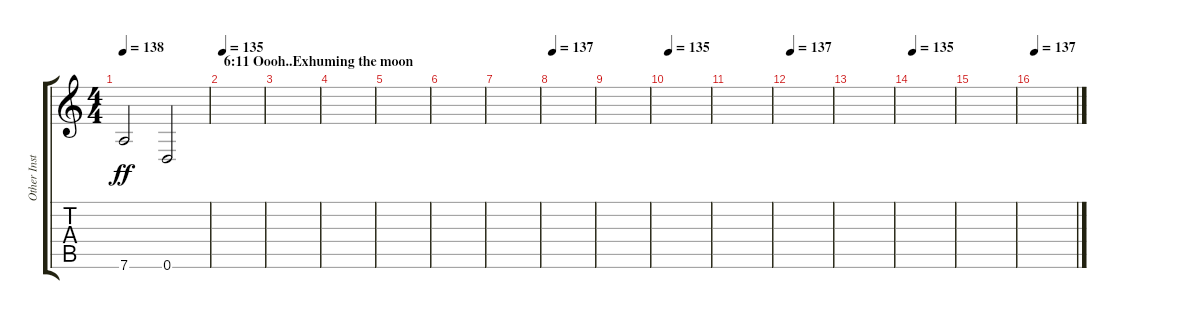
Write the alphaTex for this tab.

\track ("Other Inst." "Other Inst") {instrument acousticguitarnylon}
\staff {score tabs}
\tuning (E4 B3 G3 D3 A2 D2) {hide}
\ts (4 4)
\tempo 138
\clef g2
\ks c
7.6.2{dy ff} 0.6.2 |
\section ("" "6:11 Oooh..Exhuming the moon")
\tempo 135
|
|
|
|
|
|
\tempo 137
|
|
\tempo 135
|
|
\tempo 137
|
|
\tempo 135
|
|
\tempo 137
